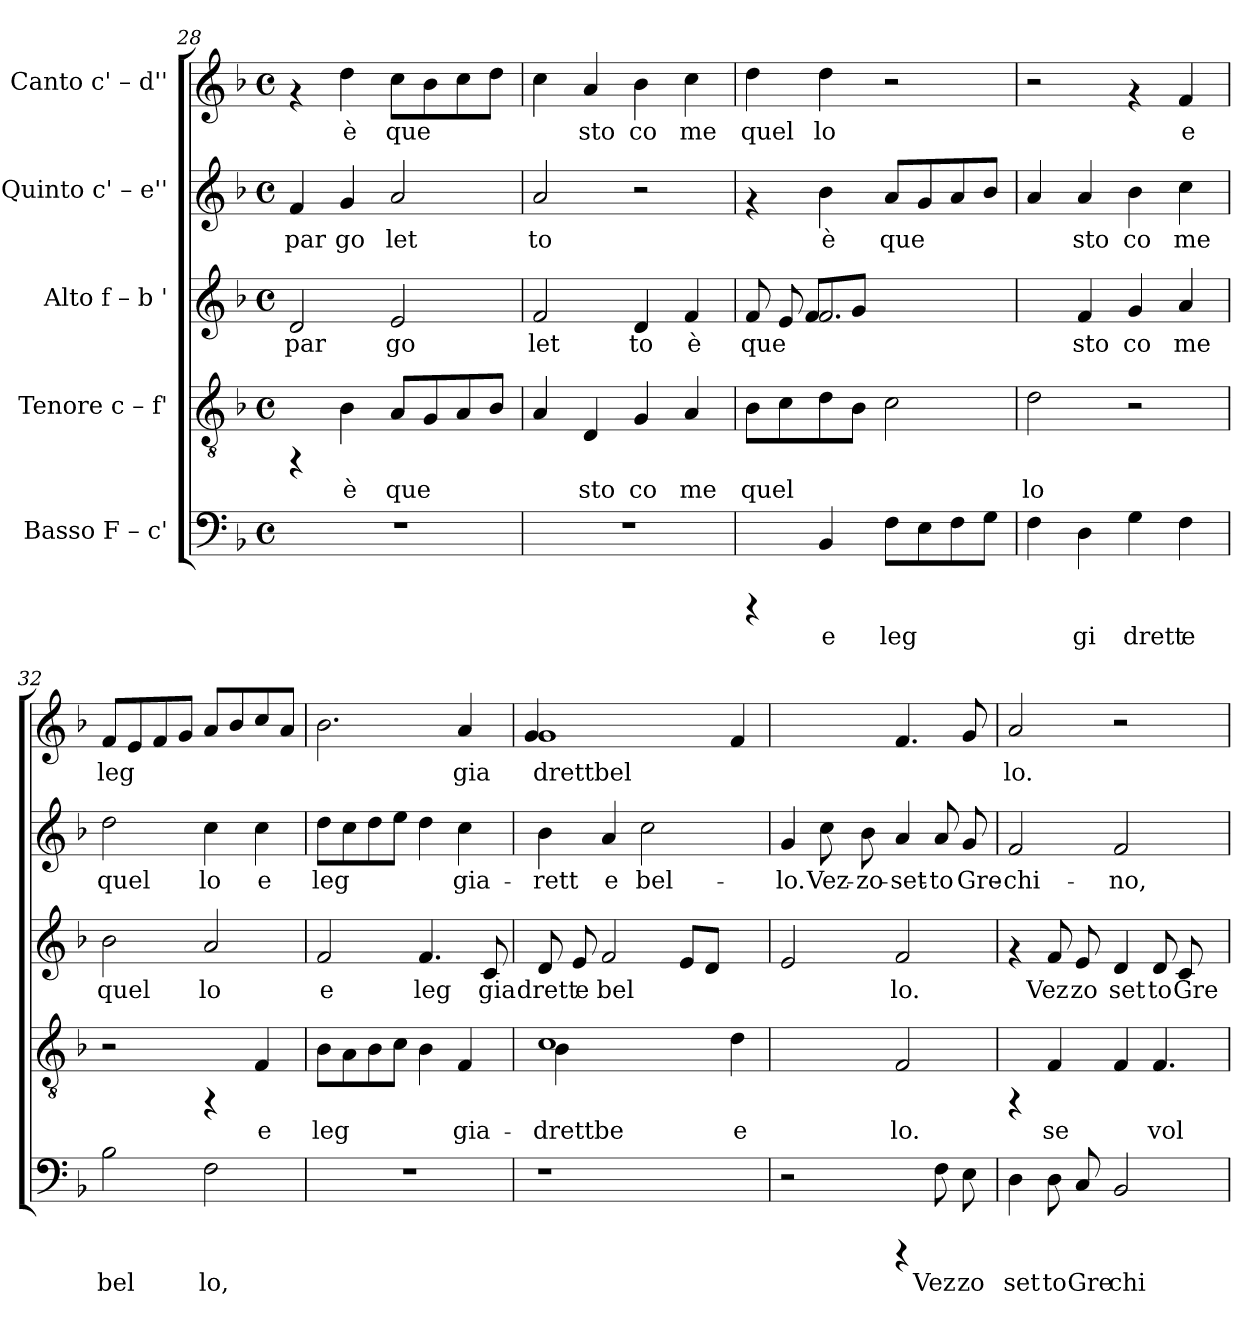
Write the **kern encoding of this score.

**kern	**text	**kern	**text	**kern	**text	**kern	**text	**kern	**text
*part5	*part5	*part4	*part4	*part3	*part3	*part2	*part2	*part1	*part1
*staff5	*staff5	*staff4	*staff4	*staff3	*staff3	*staff2	*staff2	*staff1	*staff1
*I"Basso  F – c'	*	*I"Tenore  c – f'	*	*I"Alto  f – b '	*	*I"Quinto  c' – e''	*	*I"Canto  c' – d''	*
!!LO:PB:g=z
*clefF4	*	*clefGv2	*	*clefG2	*	*clefG2	*	*clefG2	*
*k[b-]	*	*k[b-]	*	*k[b-]	*	*k[b-]	*	*k[b-]	*
*F:	*	*F:	*	*F:	*	*F:	*	*F:	*
*M4/4	*	*M4/4	*	*M4/4	*	*M4/4	*	*M4/4	*
*met(c)	*	*met(c)	*	*met(c)	*	*met(c)	*	*met(c)	*
=28	=28	=28	=28	=28	=28	=28	=28	=28	=28
!	!	!	!	!	!LO:LY:b:rj	!	!LO:LY:b:rj	!	!
1r	.	4rFF	.	2d/	par	4f/	par	4rf	.
!	!	!	!LO:LY:b:rj	!	!	!	!LO:LY:b:rj	!	!LO:LY:b:rj
.	.	4B-\	è	.	.	4g/	go	4dd\	è
!	!	!	!LO:LY:b:rj	!	!LO:LY:b:rj	!	!LO:LY:b:rj	!	!LO:LY:b:rj
.	.	8A/L	que	2e/	go	2a/	let	8cc\L	que
!	!	!	!LO:LY:b:rj	!	!	!	!	!	!LO:LY:b:rj
.	.	8G/	.	.	.	.	.	8b-\	.
!	!	!	!LO:LY:b:rj	!	!	!	!	!	!LO:LY:b:rj
.	.	8A/	.	.	.	.	.	8cc\	.
!	!	!	!LO:LY:b:rj	!	!	!	!	!	!LO:LY:b:rj
.	.	8B-/J	.	.	.	.	.	8dd\J	.
=29	=29	=29	=29	=29	=29	=29	=29	=29	=29
!	!	!	!LO:LY:b:rj	!	!LO:LY:b:rj	!	!LO:LY:b:rj	!	!LO:LY:b:rj
1r	.	4A/	.	2f/	let	2a/	to	4cc\	.
!	!	!	!LO:LY:b:rj	!	!	!	!	!	!LO:LY:b:rj
.	.	4D/	sto	.	.	.	.	4a/	sto
!	!	!	!LO:LY:b:rj	!	!LO:LY:b:rj	!	!	!	!LO:LY:b:rj
.	.	4G/	co	4d/	to	2r	.	4b-\	co
!	!	!	!LO:LY:b:rj	!	!LO:LY:b:rj	!	!	!	!LO:LY:b:rj
.	.	4A/	me	4f/	è	.	.	4cc\	me
=30	=30	=30	=30	=30	=30	=30	=30	=30	=30
!	!	!	!LO:LY:b:rj	!	!LO:LY:b:rj	!	!	!	!LO:LY:b:rj
*	*	*	*	*^	*	*	*	*	*
4rCCC	.	8B-\L	quel	8f/L	4ryy	que	4rf	.	4dd\	quel
!	!	!	!LO:LY:b:rj	!	!	!LO:LY:b:rj	!	!	!	!
.	.	8c\	.	8e/	.	.	.	.	.	.
!	!LO:LY:b:cj	!	!LO:LY:b:rj	!	!	!LO:LY:b:rj	!	!LO:LY:b:rj	!	!LO:LY:b:rj
4BB-/	e	8d\	.	2.f/	8f/L	.	4b-\	è	4dd\	lo
!	!	!	!LO:LY:b:rj	!	!	!LO:LY:b:rj	!	!	!	!
.	.	8B-\J	.	.	8g/J	.	.	.	.	.
!	!LO:LY:b:cj	!	!LO:LY:b:rj	!	!	!	!	!LO:LY:b:rj	!	!
8F\L	leg	2c\	.	.	2ryy	.	8a/L	que	2r	.
!	!LO:LY:b:cj	!	!	!	!	!	!	!LO:LY:b:rj	!	!
8E\	.	.	.	.	.	.	8g/	.	.	.
!	!LO:LY:b:cj	!	!	!	!	!	!	!LO:LY:b:rj	!	!
8F\	.	.	.	.	.	.	8a/	.	.	.
!	!LO:LY:b:cj	!	!	!	!	!	!	!LO:LY:b:rj	!	!
8G\J	.	.	.	.	.	.	8b-/J	.	.	.
*	*	*	*	*v	*v	*	*	*	*	*
=31	=31	=31	=31	=31	=31	=31	=31	=31	=31
!	!LO:LY:b:cj	!	!LO:LY:b:rj	!	!	!	!LO:LY:b:rj	!	!
4F\	.	2d\	lo	4ryy	.	4a/	.	2r	.
!	!LO:LY:b:cj	!	!	!	!LO:LY:b:rj	!	!LO:LY:b:rj	!	!
4D\	gi	.	.	4f/	sto	4a/	sto	.	.
!	!LO:LY:b:cj	!	!	!	!LO:LY:b:rj	!	!LO:LY:b:rj	!	!
4G\	drett	2r	.	4g/	co	4b-\	co	4rf	.
!	!LO:LY:b:cj	!	!	!	!LO:LY:b:rj	!	!LO:LY:b:rj	!	!LO:LY:b:rj
4F\	e	.	.	4a/	me	4cc\	me	4f/	e
=32	=32	=32	=32	=32	=32	=32	=32	=32	=32
!	!LO:LY:b:cj	!	!	!	!LO:LY:b:rj	!	!LO:LY:b:rj	!	!LO:LY:b:rj
2B-\	bel	2r	.	2b-\	quel	2dd\	quel	8f/L	leg
!	!	!	!	!	!	!	!	!	!LO:LY:b:rj
.	.	.	.	.	.	.	.	8e/	.
!	!	!	!	!	!	!	!	!	!LO:LY:b:rj
.	.	.	.	.	.	.	.	8f/	.
!	!	!	!	!	!	!	!	!	!LO:LY:b:rj
.	.	.	.	.	.	.	.	8g/J	.
!	!LO:LY:b:cj	!	!	!	!LO:LY:b:rj	!	!LO:LY:b:rj	!	!LO:LY:b:rj
2F\	lo,	4rFF	.	2a/	lo	4cc\	lo	8a/L	.
!	!	!	!	!	!	!	!	!	!LO:LY:b:rj
.	.	.	.	.	.	.	.	8b-/	.
!	!	!	!LO:LY:b:rj	!	!	!	!LO:LY:b:rj	!	!LO:LY:b:rj
.	.	4F/	e	.	.	4cc\	e	8cc/	.
!	!	!	!	!	!	!	!	!	!LO:LY:b:rj
.	.	.	.	.	.	.	.	8a>/J	.
!!LO:LB:g=z
=33	=33	=33	=33	=33	=33	=33	=33	=33	=33
!	!	!	!LO:LY:b:rj	!	!LO:LY:b:rj	!	!LO:LY:b:rj	!	!LO:LY:b:rj
1r	.	8B-\L	leg-	2f/	e	8dd\L	leg-	2.b-\	.
!	!	!	!LO:LY:b:rj	!	!	!	!LO:LY:b:rj	!	!
.	.	8A\	--	.	.	8cc\	--	.	.
!	!	!	!LO:LY:b:rj	!	!	!	!LO:LY:b:rj	!	!
.	.	8B-\	--	.	.	8dd\	--	.	.
!	!	!	!LO:LY:b:rj	!	!	!	!LO:LY:b:rj	!	!
.	.	8c\J	--	.	.	8ee\J	--	.	.
!	!	!	!LO:LY:b:rj	!	!LO:LY:b:rj	!	!LO:LY:b:rj	!	!
.	.	4B-\	--	4.f/	leg	4dd\	--	.	.
!	!	!	!LO:LY:b:rj	!	!	!	!LO:LY:b:rj	!	!LO:LY:b:rj
.	.	4F/	-gia-	.	.	4cc\	-gia-	4a/	gia
!	!	!	!	!	!LO:LY:b:rj	!	!	!	!
.	.	.	.	8c/	gia	.	.	.	.
=34	=34	=34	=34	=34	=34	=34	=34	=34	=34
*	*	*^	*	*	*	*	*	*	*
!	!	!	!	!LO:LY:b:rj	!	!LO:LY:b:rj	!	!LO:LY:b:rj	!	!LO:LY:b:rj
*	*	*	*	*	*	*	*	*	*^	*
1r	.	1c	4B-\	-drettbe	8d/	drett	4b-\	-rett	1g	4g/	drettbel
!	!	!	!	!	!	!LO:LY:b:rj	!	!	!	!	!
.	.	.	.	.	8e/	e	.	.	.	.	.
!	!	!	!	!	!	!LO:LY:b:rj	!	!LO:LY:b:rj	!	!	!
.	.	.	1ryy	.	2f/	bel	4a/	e	.	1ryy	.
!	!	!	!	!	!	!	!	!LO:LY:b:rj	!	!	!
.	.	.	.	.	.	.	2cc\	bel-	.	.	.
!	!	!	!	!	!	!LO:LY:b:rj	!	!	!	!	!
.	.	.	.	.	8e/L	.	.	.	.	.	.
!	!	!	!	!	!	!LO:LY:b:rj	!	!	!	!	!
.	.	.	.	.	8d/J	.	.	.	.	.	.
!	!	!	!	!LO:LY:b:rj	!	!	!	!	!	!	!LO:LY:b:rj
4ryy	.	4d\	.	e	4ryy	.	4ryy	.	4f/	.	.
*	*	*v	*v	*	*	*	*	*	*v	*v	*
=35	=35	=35	=35	=35	=35	=35	=35	=35	=35
!	!	!	!	!	!LO:LY:b:rj	!	!LO:LY:b:rj	!	!
2r	.	2ryy	.	2e/	.	4g/	-lo.	2ryy	.
!	!	!	!	!	!	!	!LO:LY:b:rj	!	!
.	.	.	.	.	.	8cc\	Vez-	.	.
!	!	!	!	!	!	!	!LO:LY:b:rj	!	!
.	.	.	.	.	.	8b-\	-zo-	.	.
!	!	!	!LO:LY:b:rj	!	!LO:LY:b:rj	!	!LO:LY:b:rj	!	!LO:LY:b:rj
4rCCC	.	2F/	lo.	2f/	lo.	4a/	-set-	4.f/	.
!	!LO:LY:b:cj	!	!	!	!	!	!LO:LY:b:rj	!	!
8F\	Vez	.	.	.	.	8a/	-to	.	.
!	!LO:LY:b:cj	!	!	!	!	!	!LO:LY:b:rj	!	!LO:LY:b:rj
8E\	zo	.	.	.	.	8g/	Gre-	8g/	.
=36	=36	=36	=36	=36	=36	=36	=36	=36	=36
!	!LO:LY:b:cj	!	!	!	!	!	!LO:LY:b:rj	!	!LO:LY:b:rj
4D\	set	4rFF	.	4rf	.	2f/	-chi-	2a/	lo.
!	!LO:LY:b:cj	!	!LO:LY:b:rj	!	!LO:LY:b:rj	!	!	!	!
8D\	to	4F/	se	8f/	Vez	.	.	.	.
!	!LO:LY:b:cj	!	!	!	!LO:LY:b:rj	!	!	!	!
8C/	Gre	.	.	8e/	zo	.	.	.	.
!	!LO:LY:b:cj	!	!	!	!LO:LY:b:rj	!	!LO:LY:b:rj	!	!
2BB-/	chi	4F/	.	4d/	set	2f/	-no,	2r	.
!	!	!	!LO:LY:b:rj	!	!LO:LY:b:rj	!	!	!	!
.	.	4.F/	vol	8d/	to	.	.	.	.
!	!	!	!	!	!LO:LY:b:rj	!	!	!	!
.	.	.	.	8c/	Gre	.	.	.	.
8ryy	.	.	.	8ryy	.	8ryy	.	8ryy	.
=	=	=	=	=	=	=	=	=	=
*-	*-	*-	*-	*-	*-	*-	*-	*-	*-
